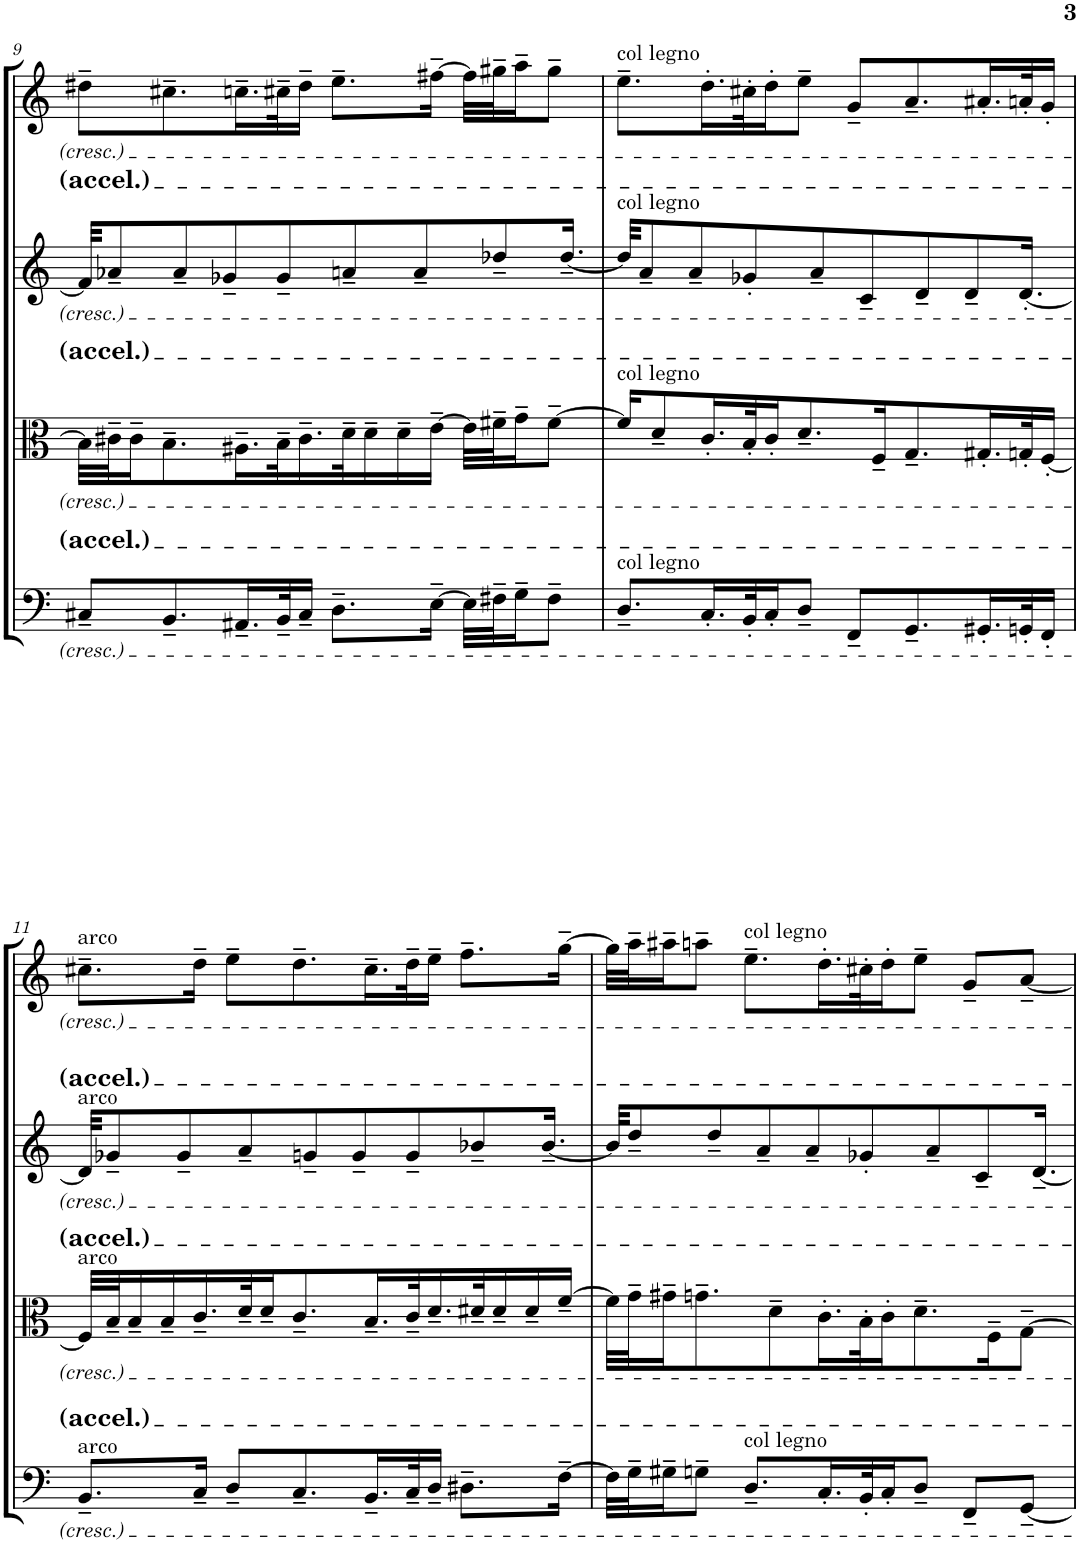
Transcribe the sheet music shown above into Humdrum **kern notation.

**kern	**kern	**kern	**kern
*part4	*part3	*part2	*part1
*staff4	*staff3	*staff2	*staff1
*I"Violoncello	*I"Viola	*I"Violin II	*I"Violin I
*I'Vc	*I'Vla	*I'Vln	*I'Vln
!!LO:PB:g=z
*clefF4	*clefC3	*clefG2	*clefG2
*k[]	*k[]	*k[]	*k[]
*M4/4	*M4/4	*M4/4	*M4/4
=9	=9	=9	=9
8C#X~/L	32B\LLL]	32f/KKL]	8dd#X~\L
.	32c#X~\J	8a-X~/	.
.	16c#~\J	.	.
8.BB~/	8.B~\	.	8.cc#X~\
.	.	8a-~/	.
.	.	8g-X~/	.
16.AA#X~/L	16.A#X~\L	.	16.ccn~\L
32BB~/K	32B~\K	8g-~/	32cc#X~\K
16C#~/JJ	16.c#~\	.	16dd#~\JJ
8.D~\L	.	.	8.ee~\L
.	32d~\K	8an~/	.
.	16d~\	.	.
.	16d~\	.	.
.	.	8a~/	.
[16E~\Jk	[16e~\JJ	.	[16ff#X~\Jk
32E\LLL]	32e\LLL]	.	32ff#\LLL]
32F#X~\J	32f#X~\J	8dd-X~/	32gg#X~\J
16G~\J	16g~\J	.	16aa~\J
8F#~\J	[8f#~\J	.	8gg#~\J
.	.	[16.dd-~/Jk	.
=10	=10	=10	=10
!	!	!	!LO:TX:a:t=col legno
!	!	!LO:TX:a:t=col legno	!
!	!LO:TX:a:t=col legno	!	!
!LO:TX:a:t=col legno	!	!	!
8.D~/L	16f#/KL]	32dd-/KKL]	8.ee~\L
.	.	8a~/	.
.	8d~/	.	.
.	.	8a~/	.
16.C'/L	16.c'/L	.	16.dd'\L
32BB'/K	32B'/K	8g-X'/	32cc#X'\K
16C'/J	16c'/J	.	16dd'\J
8D~/J	8.d~/	.	8ee~\J
.	.	8a~/	.
8FF~/L	.	.	8g~/L
.	.	8c~/	.
.	16F~/K	.	.
8.GG~/	8.G~/	.	8.a~/
.	.	8d~/	.
.	.	8d~/	.
16.GG#X'/L	16.G#X'/L	.	16.a#X'/L
32GGn'/K	32Gn'/K	[16.d'/Jk	32an'/K
16FF'/JJ	[16F'/JJ	.	16g'/JJ
!!LO:LB:g=z
=11	=11	=11	=11
!	!	!	!LO:TX:a:t=arco
!	!	!LO:TX:a:t=arco	!
!	!LO:TX:a:t=arco	!	!
!LO:TX:a:t=arco	!	!	!
8.BB~/L	32F/LLL]	32d/KKL]	8.cc#X~\L
.	32B~/J	8g-X~/	.
.	16B~/	.	.
.	16B~/	.	.
.	.	8g-~/	.
16C~/Jk	16.c~/	.	16dd~\Jk
8D~/L	.	.	8ee~\L
.	32d~/K	8a~/	.
.	16d~/J	.	.
8.C~/	8.c~/	.	8.dd~\
.	.	8gn~/	.
.	.	8g~/	.
16.BB~/L	16.B~/L	.	16.cc#~\L
32C~/K	32c~/K	8g~/	32dd~\K
16D~/JJ	16.d~/	.	16ee~\JJ
8.D#X~\L	.	.	8.ff~\L
.	32d#X~/K	8b-X~/	.
.	16d#~/	.	.
.	16d#~/	.	.
.	.	[16.b-~/Jk	.
[16F~\Jk	[16f~/JJ	.	[16gg~\Jk
=12	=12	=12	=12
32F\LLL]	32f\LLL]	32b-/KKL]	32gg\LLL]
32G~\J	32g~\J	8dd~/	32aa~\J
16G#X~\J	16g#X~\J	.	16aa#X~\J
8Gn~\J	8.gn~\	.	8aan~\J
.	.	8dd~/	.
!	!	!	!LO:TX:a:t=col legno
!LO:TX:a:t=col legno	!	!	!
8.D~/L	.	.	8.ee~\L
.	.	8a~/	.
.	8d~\	.	.
.	.	8a~/	.
16.C'/L	16.c'\L	.	16.dd'\L
32BB'/K	32B'\K	8g-X'/	32cc#X'\K
16C'/J	16c'\J	.	16dd'\J
8D~/J	8.d~\	.	8ee~\J
.	.	8a~/	.
8FF~/L	.	.	8g~/L
.	.	8c~/	.
.	16F~\K	.	.
[8GG~/J	[8G~\J	.	[8a~/J
.	.	[16.d~/Jk	.
=	=	=	=
*-	*-	*-	*-
